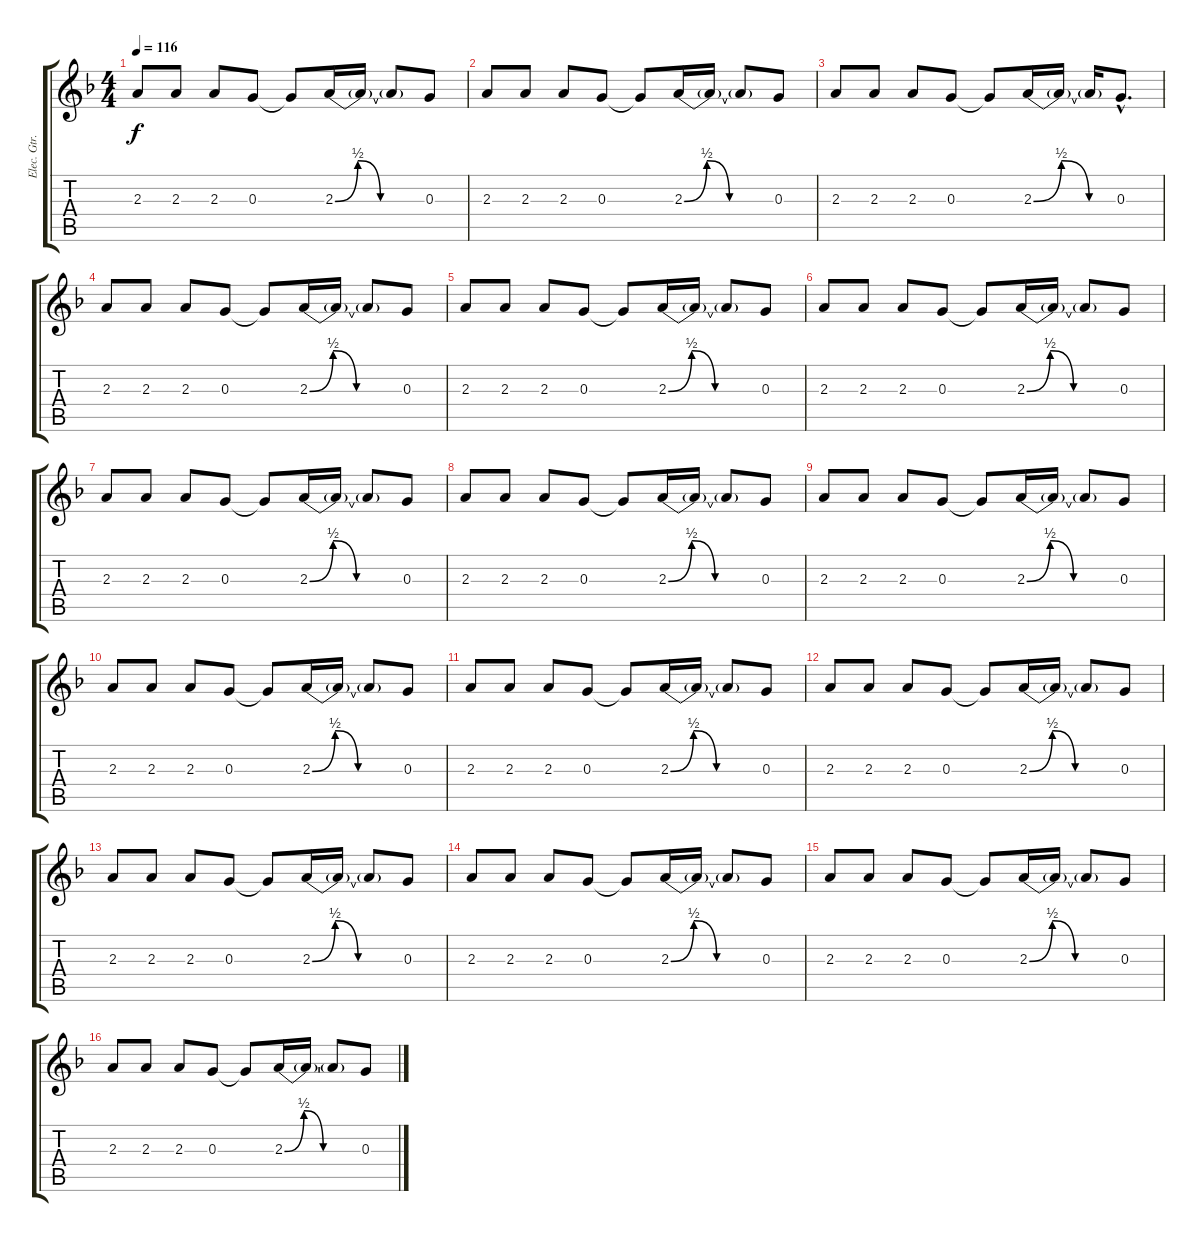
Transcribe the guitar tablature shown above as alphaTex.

\track ("Elec. Gtr." "Elec. Gtr.") {instrument distortionguitar}
\staff {score tabs}
\tuning (E4 B3 G3 D3 A2 E2) {hide}
\ts (4 4)
\tempo 116
\clef g2
\ks dminor
2.3.8{dy f} 2.3.8 2.3.8 0.3.8 0.3{t}.8 2.3{be (custom 0 0 15 2 30 0 38 0 60 0)}.16 2.3{t}.16 2.3{t}.8 0.3.8 |
2.3.8 2.3.8 2.3.8 0.3.8 0.3{t}.8 2.3{be (custom 0 0 15 2 30 0 38 0 60 0)}.16 2.3{t}.16 2.3{t}.8 0.3.8 |
2.3.8 2.3.8 2.3.8 0.3.8 0.3{t}.8 2.3{be (custom 0 0 20 2 40 0 60 0)}.16 2.3{t}.16 2.3{t}.16 0.3{hac}.8{d} |
2.3.8 2.3.8 2.3.8 0.3.8 0.3{t}.8 2.3{be (custom 0 0 15 2 30 0 38 0 60 0)}.16 2.3{t}.16 2.3{t}.8 0.3.8 |
2.3.8 2.3.8 2.3.8 0.3.8 0.3{t}.8 2.3{be (custom 0 0 15 2 30 0 38 0 60 0)}.16 2.3{t}.16 2.3{t}.8 0.3.8 |
2.3.8 2.3.8 2.3.8 0.3.8 0.3{t}.8 2.3{be (custom 0 0 15 2 30 0 38 0 60 0)}.16 2.3{t}.16 2.3{t}.8 0.3.8 |
2.3.8 2.3.8 2.3.8 0.3.8 0.3{t}.8 2.3{be (custom 0 0 15 2 30 0 38 0 60 0)}.16 2.3{t}.16 2.3{t}.8 0.3.8 |
2.3.8 2.3.8 2.3.8 0.3.8 0.3{t}.8 2.3{be (custom 0 0 15 2 30 0 38 0 60 0)}.16 2.3{t}.16 2.3{t}.8 0.3.8 |
2.3.8 2.3.8 2.3.8 0.3.8 0.3{t}.8 2.3{be (custom 0 0 15 2 30 0 38 0 60 0)}.16 2.3{t}.16 2.3{t}.8 0.3.8 |
2.3.8 2.3.8 2.3.8 0.3.8 0.3{t}.8 2.3{be (custom 0 0 15 2 30 0 38 0 60 0)}.16 2.3{t}.16 2.3{t}.8 0.3.8 |
2.3.8 2.3.8 2.3.8 0.3.8 0.3{t}.8 2.3{be (custom 0 0 15 2 30 0 38 0 60 0)}.16 2.3{t}.16 2.3{t}.8 0.3.8 |
2.3.8 2.3.8 2.3.8 0.3.8 0.3{t}.8 2.3{be (custom 0 0 15 2 30 0 38 0 60 0)}.16 2.3{t}.16 2.3{t}.8 0.3.8 |
2.3.8 2.3.8 2.3.8 0.3.8 0.3{t}.8 2.3{be (custom 0 0 15 2 30 0 38 0 60 0)}.16 2.3{t}.16 2.3{t}.8 0.3.8 |
2.3.8 2.3.8 2.3.8 0.3.8 0.3{t}.8 2.3{be (custom 0 0 15 2 30 0 38 0 60 0)}.16 2.3{t}.16 2.3{t}.8 0.3.8 |
2.3.8 2.3.8 2.3.8 0.3.8 0.3{t}.8 2.3{be (custom 0 0 15 2 30 0 38 0 60 0)}.16 2.3{t}.16 2.3{t}.8 0.3.8 |
2.3.8 2.3.8 2.3.8 0.3.8 0.3{t}.8 2.3{be (custom 0 0 15 2 30 0 38 0 60 0)}.16 2.3{t}.16 2.3{t}.8 0.3.8
